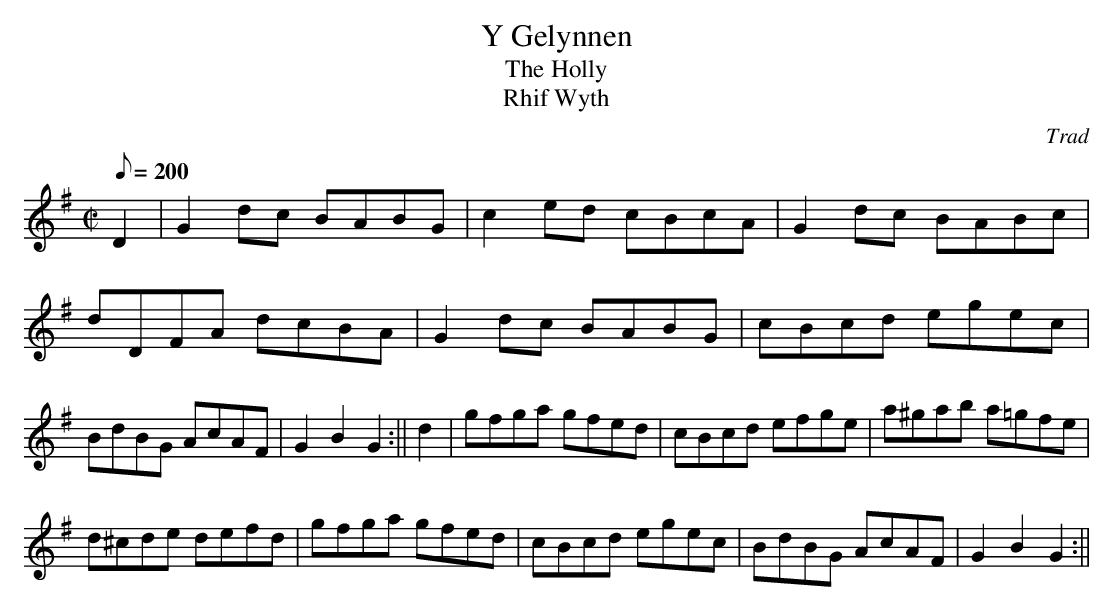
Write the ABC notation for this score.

X:1
T:Y Gelynnen
T:The Holly
T:Rhif Wyth
M:C|
L:1/8
Q:200
C:Trad
K:G
D2|G2dc BABG|c2ed cBcA|G2dc BABc|dDFA dcBA|G2dc BABG|
cBcd egec|BdBG AcAF|G2B2G2:||
d2|gfga gfed|cBcd efge|a^gab a=gfe|!d^cde defd|gfga gfed|cBcd egec
|BdBG AcAF|G2B2G2:||
